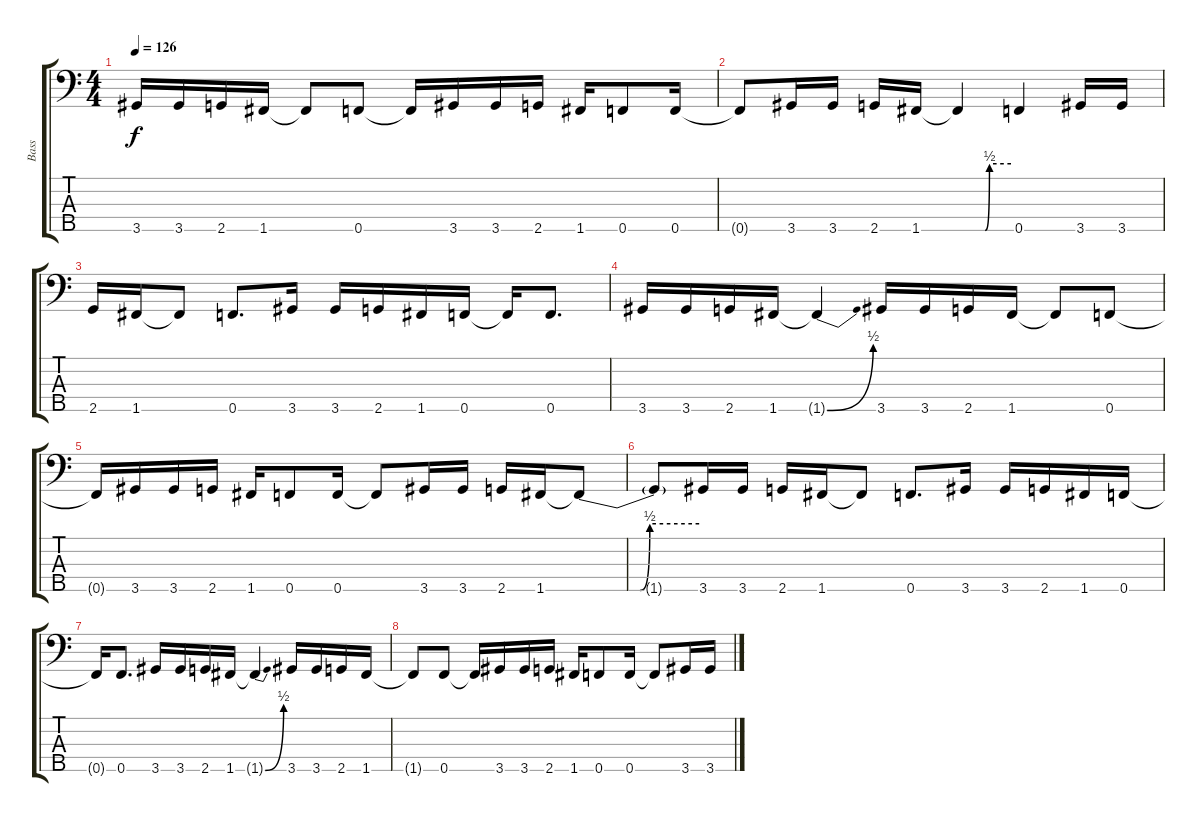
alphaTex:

\track ("Bass" "Bass") {instrument slapbass2}
\staff {score tabs}
\tuning (Db3 Ab2 Eb2 Bb1 F1) {hide}
\ts (4 4)
\tempo 126
\clef f4
\ks c
3.5.16{dy f} 3.5.16 2.5.16 1.5.16 1.5{t}.8 0.5.8 0.5{t}.16 3.5.16 3.5.16 2.5.16 1.5.16 0.5.8 0.5.16 |
0.5{t}.8 3.5.16 3.5.16 2.5.16 1.5.16 1.5{be (custom 0 0 30 0 35 2 60 2) t}.4 0.5.4 3.5.16 3.5.16 |
2.5.16 1.5.16 1.5{t}.8 0.5.8{d} 3.5.16 3.5.16 2.5.16 1.5.16 0.5.16 0.5{t}.16 0.5.8{d} |
3.5.16 3.5.16 2.5.16 1.5.16 1.5{be (bend 0 0 60 2) t}.4 3.5.16 3.5.16 2.5.16 1.5.16 1.5{t}.8 0.5.8 |
0.5{t}.16 3.5.16 3.5.16 2.5.16 1.5.16 0.5.8 0.5.16 0.5{t}.8 3.5.16 3.5.16 2.5.16 1.5.16 1.5{be (custom 0 0 30 0 35 2 60 2) t}.8 |
1.5{t}.8 3.5.16 3.5.16 2.5.16 1.5.16 1.5{t}.8 0.5.8{d} 3.5.16 3.5.16 2.5.16 1.5.16 0.5.16 |
0.5{t}.16 0.5.8{d} 3.5.16 3.5.16 2.5.16 1.5.16 1.5{be (bend 0 0 60 2) t}.4 3.5.16 3.5.16 2.5.16 1.5.16 |
1.5{t}.8 0.5.8 0.5{t}.16 3.5.16 3.5.16 2.5.16 1.5.16 0.5.8 0.5.16 0.5{t}.8 3.5.16 3.5.16
